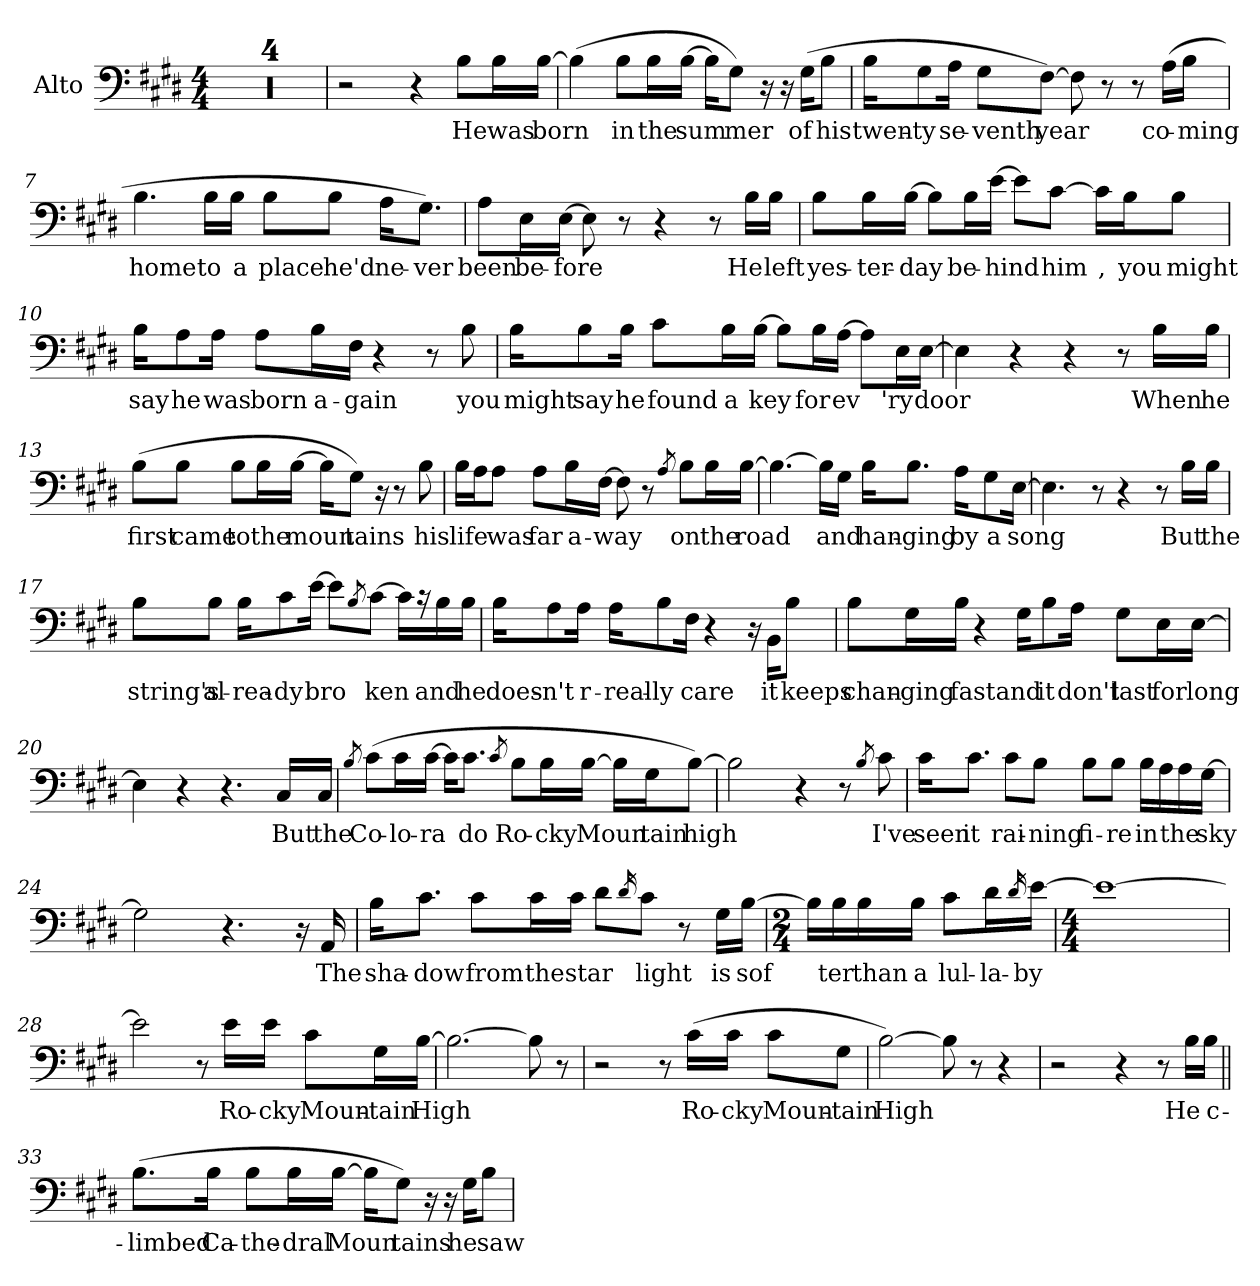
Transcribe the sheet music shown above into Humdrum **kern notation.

**kern	**text
*part1	*part1
*staff1	*staff1
*I"Alto	*
*I'A	*
*clefF4	*
*k[f#c#g#d#]	*
*E:	*
*M4/4	*
=	=
1r;<	.
=1	=1
1r	.
=2	=2
1r	.
=3	=3
1r	.
=4	=4
2r	.
4r	.
!	!LO:LY:b
8B\L	He
!	!LO:LY:b
16B\L	was
!	!LO:LY:b
[16B\JJ	born
=5	=5
(>4B\]	.
!	!LO:LY:b
8B\L	in
!	!LO:LY:b
16B\L	the
!	!LO:LY:b
[16B\JJ	sum
16B\KL]	.
!	!LO:LY:b
8G#\J)	mer
16r	.
16r	.
!	!LO:LY:b
(>16G#\KL	of
!	!LO:LY:b
8B\J	his
=6	=6
!	!LO:LY:b
16B\KL	twen-
!	!LO:LY:b
8G#\	-ty
!	!LO:LY:b
16A\Jk	se-
!	!LO:LY:b
8G#\L	-venth
!	!LO:LY:b
[8F#\J)	year
8F#\]	.
8r	.
8r	.
!	!LO:LY:b
(>16A\LL	co-
!	!LO:LY:b
16B\JJ	-ming
=7	=7
!	!LO:LY:b
4.B\	home
!	!LO:LY:b
16B\LL	to
!	!LO:LY:b
16B\JJ	a
!	!LO:LY:b
8B\L	place
!	!LO:LY:b
8B\J	he'd
!	!LO:LY:b
16A\KL	ne-
!	!LO:LY:b
8.G#\J)	-ver
=8	=8
!	!LO:LY:b
8A\L	been
!	!LO:LY:b
16E\L	be-
!	!LO:LY:b
[16E\JJ	-fore
8E\]	.
8r	.
4r	.
8r	.
!	!LO:LY:b
16B\LL	He
!	!LO:LY:b
16B\JJ	left
=9	=9
!	!LO:LY:b
8B\L	yes-
!	!LO:LY:b
16B\L	-ter-
!	!LO:LY:b
[16B\JJ	-day
8B\L]	.
!	!LO:LY:b
16B\L	be-
!	!LO:LY:b
[16e\JJ	-hind
8e\L]	.
!	!LO:LY:b
[8c#\J	him
!	!LO:LY:b
16c#\LL]	,
!	!LO:LY:b
16B\J	you
!	!LO:LY:b
8B\J	might
=10	=10
!	!LO:LY:b
16B\KL	say
!	!LO:LY:b
8A\	he
!	!LO:LY:b
16A\Jk	was
!	!LO:LY:b
8A\L	born
!	!LO:LY:b
16B\L	a-
!	!LO:LY:b
16F#\JJ	-gain
4r	.
8r	.
!	!LO:LY:b
8B\	you
=11	=11
!	!LO:LY:b
16B\KL	might
!	!LO:LY:b
8B\	say
!	!LO:LY:b
16B\Jk	he
!	!LO:LY:b
8c#\L	found
!	!LO:LY:b
16B\L	a
!	!LO:LY:b
[16B\JJ	key
8B\L]	.
!	!LO:LY:b
16B\L	for
!	!LO:LY:b
[16A\JJ	ev
8A\L]	.
!	!LO:LY:b
16E\L	'ry
!	!LO:LY:b
[16E\JJ	door
=12	=12
4E\]	.
4r	.
4r	.
8r	.
!	!LO:LY:b
16B\LL	When
!	!LO:LY:b
16B\JJ	he
=13	=13
!	!LO:LY:b
(>8B\L	first
!	!LO:LY:b
8B\J	came
!	!LO:LY:b
8B\L	to
!	!LO:LY:b
16B\L	the
!	!LO:LY:b
[16B\JJ	moun
16B\KL]	.
!	!LO:LY:b
8G#\J)	tains
16r	.
8r	.
!	!LO:LY:b
8B\	his
=14	=14
!	!LO:LY:b
16B\LL	life
16A\J	.
!	!LO:LY:b
8A\J	was
!	!LO:LY:b
8A\L	far
!	!LO:LY:b
16B\L	a-
!	!LO:LY:b
[16F#\JJ	-way
8F#\]	.
8r	.
8qA/	.
!	!LO:LY:b
8B\L	on
!	!LO:LY:b
16B\L	the
!	!LO:LY:b
[16B\JJ	road
=15	=15
4.B\_	.
16B\LL]	.
!	!LO:LY:b
16G#\JJ	and
!	!LO:LY:b
16B\KL	han-
!	!LO:LY:b
8.B\J	-ging
!	!LO:LY:b
16A\KL	by
!	!LO:LY:b
8G#\	a
!	!LO:LY:b
[16E\Jk	song
=16	=16
4.E\]	.
8r	.
4r	.
8r	.
!	!LO:LY:b
16B\LL	But
!	!LO:LY:b
16B\JJ	the
=17	=17
!	!LO:LY:b
8B\L	string's
!	!LO:LY:b
8B\J	al-
!	!LO:LY:b
16B\KL	-rea-
!	!LO:LY:b
8c#\	-dy
!	!LO:LY:b
[16e\Jk	bro
8e\L]	.
8qB/	.
!	!LO:LY:b
[8c#\J	ken
16c#\LL]	.
16r	.
!	!LO:LY:b
16B\	and
!	!LO:LY:b
16B\JJ	he
=18	=18
!	!LO:LY:b
16B\KL	does-
!	!LO:LY:b
8A\	-n't
!	!LO:LY:b
16A\Jk	r-
!	!LO:LY:b
16A\KL	-real-
!	!LO:LY:b
8B\	-ly
!	!LO:LY:b
16F#\Jk	care
4r	.
16r	.
!	!LO:LY:b
16BB\KL	it
!	!LO:LY:b
8B\J	keeps
=19	=19
!	!LO:LY:b
8B\L	chan-
!	!LO:LY:b
16G#\L	-ging
!	!LO:LY:b
16B\JJ	fast
4r	.
!	!LO:LY:b
16G#\KL	and
!	!LO:LY:b
8B\	it
!	!LO:LY:b
16A\Jk	don't
!	!LO:LY:b
8G#\L	last
!	!LO:LY:b
16E\L	for
!	!LO:LY:b
[16E\JJ	long
=20	=20
4E\]	.
4r	.
4.r	.
!	!LO:LY:b
16C#/LL	But
!	!LO:LY:b
16C#/JJ	the
=21	=21
8qB/	.
!	!LO:LY:b
(>8c#\L	Co-
!	!LO:LY:b
16c#\L	-lo-
!	!LO:LY:b
[16c#\JJ	-ra
16c#\KL]	.
!	!LO:LY:b
8.c#\J	do
8qc#/	.
!	!LO:LY:b
8B\L	Ro-
!	!LO:LY:b
16B\L	-cky
!	!LO:LY:b
[16B\JJ	Moun
16B\LL]	.
!	!LO:LY:b
16G#\J	tain
!	!LO:LY:b
[8B\J)	high
=22	=22
2B\]	.
4r	.
8r	.
8qB/	.
!	!LO:LY:b
8c#\	I've
=23	=23
!	!LO:LY:b
16c#\KL	seen
!	!LO:LY:b
8.c#\J	it
!	!LO:LY:b
8c#\L	rai-
!	!LO:LY:b
8B\J	-ning
!	!LO:LY:b
8B\L	fi-
!	!LO:LY:b
8B\J	-re
!	!LO:LY:b
16B\LL	in
16A\	.
!	!LO:LY:b
16A\	the
!	!LO:LY:b
[16G#\JJ	sky
=24	=24
2G#\]	.
4.r	.
16r	.
!	!LO:LY:b
16AA/	The
=25	=25
!	!LO:LY:b
16B\KL	sha-
!	!LO:LY:b
8.c#\J	-dow
!	!LO:LY:b
8c#\L	from
!	!LO:LY:b
16c#\L	the
!	!LO:LY:b
16c#\JJ	star
8d#\L	.
16qd#/	.
!	!LO:LY:b
8c#\J	light
8r	.
!	!LO:LY:b
16G#\LL	is
!	!LO:LY:b
[16B\JJ	sof
=26	=26
*M2/4	*
16B\LL]	.
!	!LO:LY:b
16B\	ter
!	!LO:LY:b
16B\	than
!	!LO:LY:b
16B\JJ	a
!	!LO:LY:b
8c#\L	lul-
!	!LO:LY:b
16d#\L	-la-
16qd#/	.
!	!LO:LY:b
[16e\JJ	-by
=27	=27
*M4/4	*
1e_	.
=28	=28
2e\]	.
8r	.
!	!LO:LY:b
16e\LL	Ro-
!	!LO:LY:b
16e\JJ	-cky
!	!LO:LY:b
8c#\L	Moun-
!	!LO:LY:b
16G#\L	-tain
!	!LO:LY:b
[16B\JJ	High
=29	=29
2.B\_	.
8B\]	.
8r	.
=30	=30
2r	.
8r	.
!	!LO:LY:b
(>16c#\LL	Ro-
!	!LO:LY:b
16c#\JJ	-cky
!	!LO:LY:b
8c#\L	Moun-
!	!LO:LY:b
8G#\J	-tain
=31	=31
!	!LO:LY:b
[2B\)	High
8B\]	.
8r	.
4r	.
=32	=32
2r	.
4r	.
8r	.
!	!LO:LY:b
16B\LL	He
!	!LO:LY:b
16B\JJ	c-
=33||	=33||
!	!LO:LY:b
(>8.B\L	-limbed
!	!LO:LY:b
16B\Jk	Ca-
!	!LO:LY:b
8B\L	-the-
!	!LO:LY:b
16B\L	-dral
!	!LO:LY:b
[16B\JJ	Moun
16B\KL]	.
!	!LO:LY:b
8G#\J)	tains
16r	.
16r	.
!	!LO:LY:b
16G#\KL	he
!	!LO:LY:b
8B\J	saw
=	=
*-	*-
